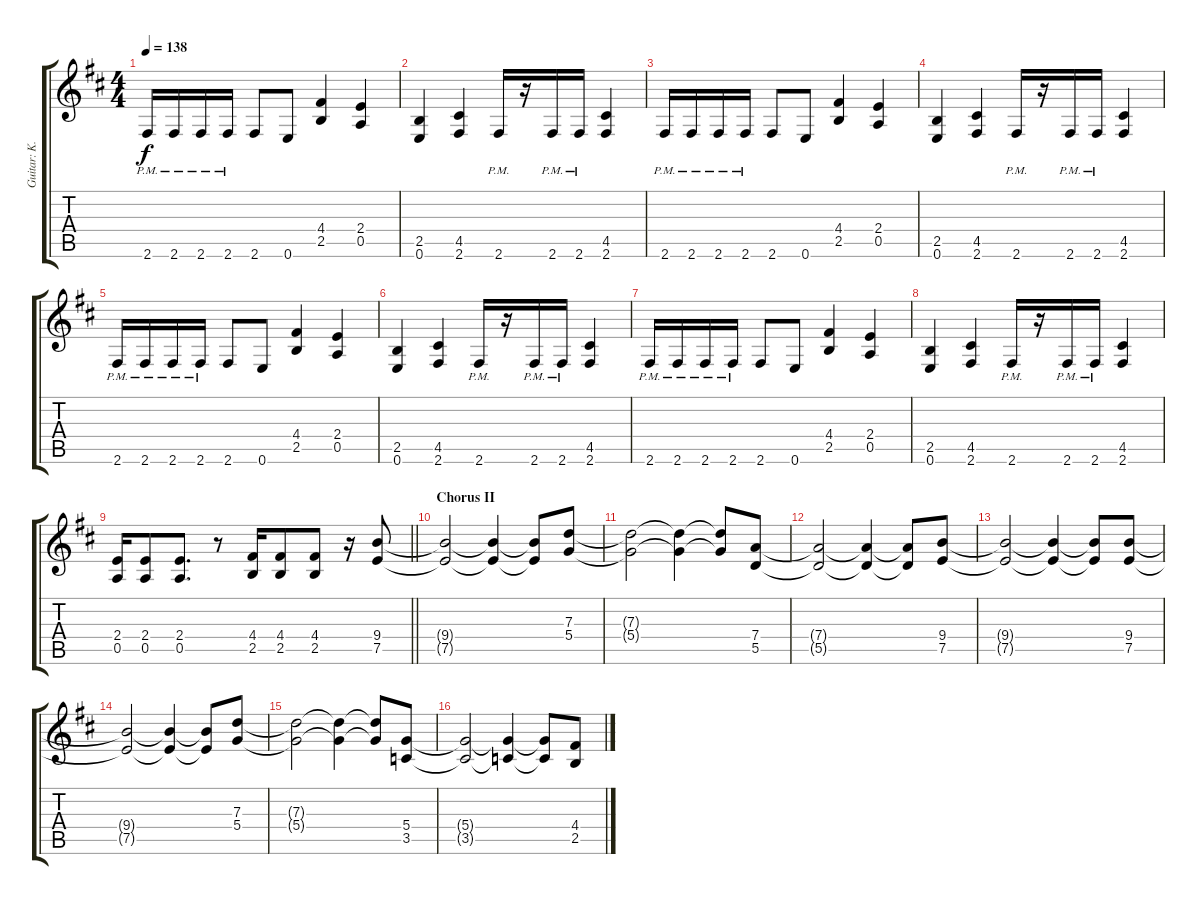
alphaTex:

\track ("Guitar: K.K." "Guitar: K.") {instrument overdrivenguitar}
\staff {score tabs}
\tuning (E4 B3 G3 D3 A2 E2) {hide}
\ts (4 4)
\tempo 138
\clef g2
\ks d
2.6{pm}.16{dy f} 2.6{pm}.16 2.6{pm}.16 2.6{pm}.16 2.6.8 0.6.8 (4.4 2.5).4 (2.4 0.5).4 |
(2.5 0.6).4 (4.5 2.6).4 2.6{pm}.16 r.16 2.6{pm}.16 2.6{pm}.16 (4.5 2.6).4 |
2.6{pm}.16 2.6{pm}.16 2.6{pm}.16 2.6{pm}.16 2.6.8 0.6.8 (4.4 2.5).4 (2.4 0.5).4 |
(2.5 0.6).4 (4.5 2.6).4 2.6{pm}.16 r.16 2.6{pm}.16 2.6{pm}.16 (4.5 2.6).4 |
2.6{pm}.16 2.6{pm}.16 2.6{pm}.16 2.6{pm}.16 2.6.8 0.6.8 (4.4 2.5).4 (2.4 0.5).4 |
(2.5 0.6).4 (4.5 2.6).4 2.6{pm}.16 r.16 2.6{pm}.16 2.6{pm}.16 (4.5 2.6).4 |
2.6{pm}.16 2.6{pm}.16 2.6{pm}.16 2.6{pm}.16 2.6.8 0.6.8 (4.4 2.5).4 (2.4 0.5).4 |
(2.5 0.6).4 (4.5 2.6).4 2.6{pm}.16 r.16 2.6{pm}.16 2.6{pm}.16 (4.5 2.6).4 |
\barLineRight lightlight
(2.4 0.5).16 (2.4 0.5).8 (2.4 0.5).8{d} r.8 (4.4 2.5).16 (4.4 2.5).8 (4.4 2.5).8 r.16 (9.4 7.5).8 |
\section ("" "Chorus II")
(9.4{t} 7.5{t}).2 (9.4{t} 7.5{t}).4 (9.4{t} 7.5{t}).8 (7.3 5.4).8 |
(7.3{t} 5.4{t}).2 (7.3{t} 5.4{t}).4 (7.3{t} 5.4{t}).8 (7.4 5.5).8 |
(7.4{t} 5.5{t}).2 (7.4{t} 5.5{t}).4 (7.4{t} 5.5{t}).8 (9.4 7.5).8 |
(9.4{t} 7.5{t}).2 (9.4{t} 7.5{t}).4 (9.4{t} 7.5{t}).8 (9.4 7.5).8 |
(9.4{t} 7.5{t}).2 (9.4{t} 7.5{t}).4 (9.4{t} 7.5{t}).8 (7.3 5.4).8 |
(7.3{t} 5.4{t}).2 (7.3{t} 5.4{t}).4 (7.3{t} 5.4{t}).8 (5.4 3.5).8 |
(5.4{t} 3.5{t}).2 (5.4{t} 3.5{t}).4 (5.4{t} 3.5{t}).8 (4.4 2.5).8
